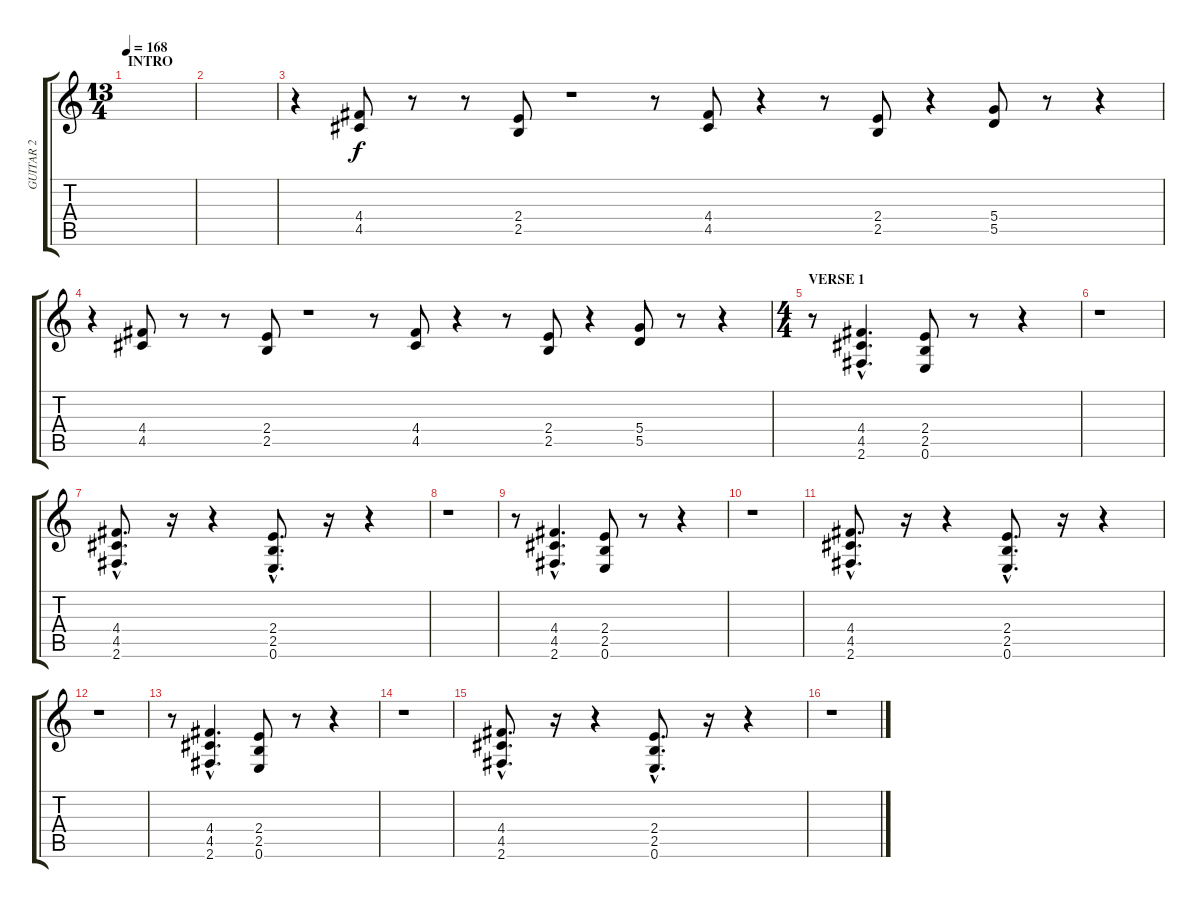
\track ("GUITAR 2" "GUITAR 2") {instrument distortionguitar}
\staff {score tabs}
\tuning (E4 B3 G3 D3 A2 E2) {hide}
\ts (13 4)
\section ("" "INTRO")
\tempo 168
\clef g2
\ks c
|
|
r.4 (4.4 4.5).8 r.8 r.8 (2.4 2.5).8 r.1 r.8 (4.4 4.5).8 r.4 r.8 (2.4 2.5).8 r.4 (5.4 5.5).8 r.8 r.4 |
r.4 (4.4 4.5).8 r.8 r.8 (2.4 2.5).8 r.1 r.8 (4.4 4.5).8 r.4 r.8 (2.4 2.5).8 r.4 (5.4 5.5).8 r.8 r.4 |
\ts (4 4)
\section ("" "VERSE 1")
r.8 (4.4{hac} 4.5{hac} 2.6{hac}).4{d} (2.4 2.5 0.6).8 r.8 r.4 |
r.1 |
(4.4{hac} 4.5{hac} 2.6{hac}).8{d} r.16 r.4 (2.4{hac} 2.5{hac} 0.6{hac}).8{d} r.16 r.4 |
r.1 |
r.8 (4.4{hac} 4.5{hac} 2.6{hac}).4{d} (2.4 2.5 0.6).8 r.8 r.4 |
r.1 |
(4.4{hac} 4.5{hac} 2.6{hac}).8{d} r.16 r.4 (2.4{hac} 2.5{hac} 0.6{hac}).8{d} r.16 r.4 |
r.1 |
r.8 (4.4{hac} 4.5{hac} 2.6{hac}).4{d} (2.4 2.5 0.6).8 r.8 r.4 |
r.1 |
(4.4{hac} 4.5{hac} 2.6{hac}).8{d} r.16 r.4 (2.4{hac} 2.5{hac} 0.6{hac}).8{d} r.16 r.4 |
r.1
